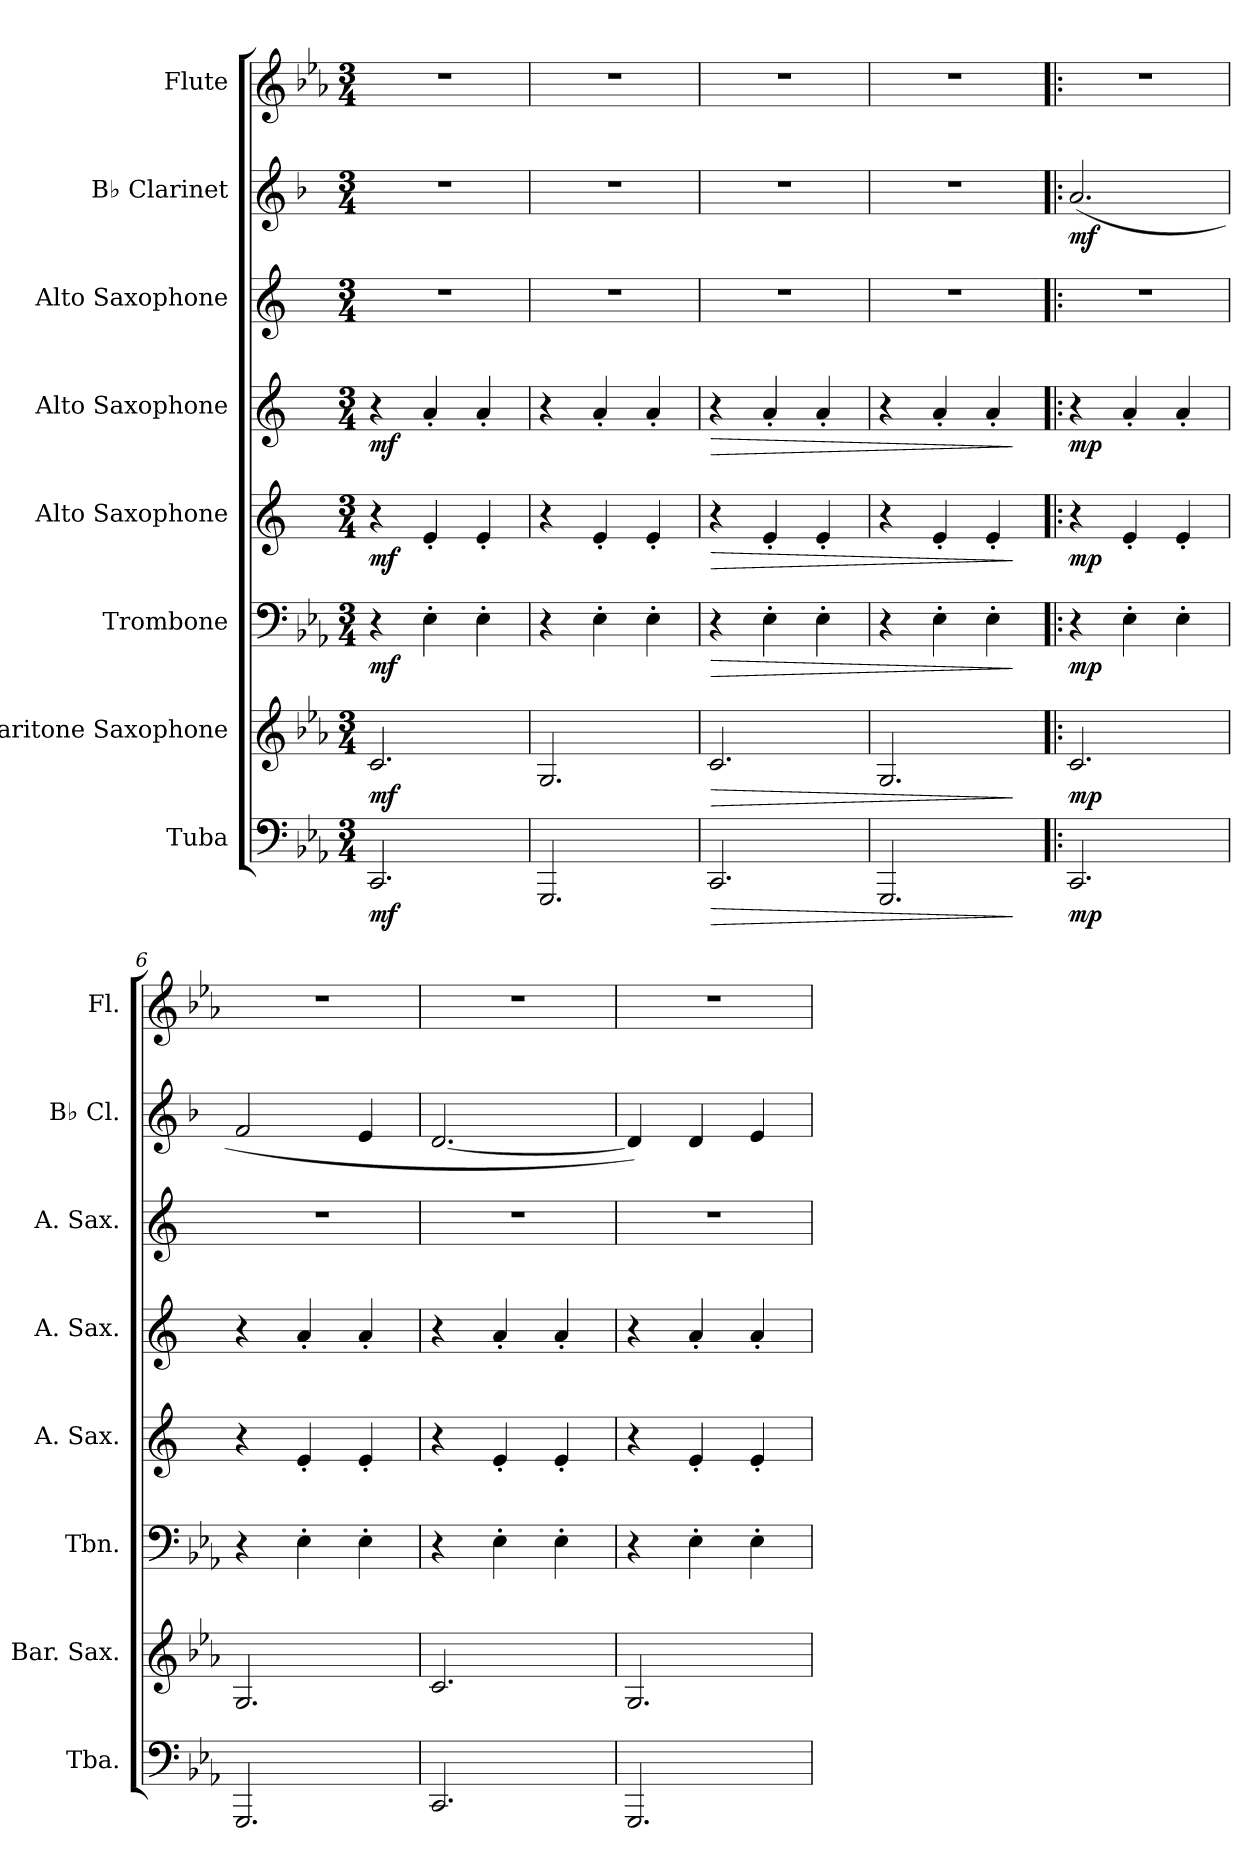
**kern	**dynam	**kern	**dynam	**kern	**dynam	**kern	**dynam	**kern	**dynam	**kern	**kern	**dynam	**kern
*part8	*part8	*part7	*part7	*part6	*part6	*part5	*part5	*part4	*part4	*part3	*part2	*part2	*part1
*staff8	*staff8	*staff7	*staff7	*staff6	*staff6	*staff5	*staff5	*staff4	*staff4	*staff3	*staff2	*staff2	*staff1
*I"Tuba	*	*I"Baritone Saxophone	*	*I"Trombone	*	*I"Alto Saxophone	*	*I"Alto Saxophone	*	*I"Alto Saxophone	*I"B♭ Clarinet	*	*I"Flute
*I'Tba.	*	*I'Bar. Sax.	*	*I'Tbn.	*	*I'A. Sax.	*	*I'A. Sax.	*	*I'A. Sax.	*I'B♭ Cl.	*	*I'Fl.
*clefF4	*	*clefG2	*	*clefF4	*	*clefG2	*	*clefG2	*	*clefG2	*clefG2	*	*clefG2
*	*	*ITrd12c21	*	*	*	*ITrd5c9	*	*ITrd5c9	*	*ITrd5c9	*ITrd1c2	*	*
*k[b-e-a-]	*	*k[b-e-a-]	*	*k[b-e-a-]	*	*k[b-e-a-]	*	*k[b-e-a-]	*	*k[b-e-a-]	*k[b-e-a-]	*	*k[b-e-a-]
*M3/4	*	*M3/4	*	*M3/4	*	*M3/4	*	*M3/4	*	*M3/4	*M3/4	*	*M3/4
*MM170	*	*MM170	*	*MM170	*	*MM170	*	*MM170	*	*MM170	*MM170	*	*MM170
=1	=1	=1	=1	=1	=1	=1	=1	=1	=1	=1	=1	=1	=1
!	!LO:DY:b	!	!LO:DY:b	!	!LO:DY:b	!	!LO:DY:b	!	!LO:DY:b	!	!	!	!
2.CC/	mf	2.C/	mf	4r	mf	4r	mf	4r	mf	2.r	2.r	.	2.r
.	.	.	.	4E-'\	.	4G'/	.	4c'/	.	.	.	.	.
.	.	.	.	4E-'\	.	4G'/	.	4c'/	.	.	.	.	.
=2	=2	=2	=2	=2	=2	=2	=2	=2	=2	=2	=2	=2	=2
2.GGG/	.	2.GG/	.	4r	.	4r	.	4r	.	2.r	2.r	.	2.r
.	.	.	.	4E-'\	.	4G'/	.	4c'/	.	.	.	.	.
.	.	.	.	4E-'\	.	4G'/	.	4c'/	.	.	.	.	.
=3	=3	=3	=3	=3	=3	=3	=3	=3	=3	=3	=3	=3	=3
!	!LO:HP:b	!	!LO:HP:b	!	!LO:HP:b	!	!LO:HP:b	!	!LO:HP:b	!	!	!	!
2.CC/	>	2.C/	>	4r	>	4r	>	4r	>	2.r	2.r	.	2.r
.	.	.	.	4E-'\	.	4G'/	.	4c'/	.	.	.	.	.
.	.	.	.	4E-'\	.	4G'/	.	4c'/	.	.	.	.	.
=4	=4	=4	=4	=4	=4	=4	=4	=4	=4	=4	=4	=4	=4
2.GGG/	.	2.GG/	.	4r	.	4r	.	4r	.	2.r	2.r	.	2.r
.	.	.	.	4E-'\	.	4G'/	.	4c'/	.	.	.	.	.
.	.	.	.	4E-'\	.	4G'/	.	4c'/	.	.	.	.	.
.	]	.	]	.	]	.	]	.	]	.	.	.	.
=5!|:	=5!|:	=5!|:	=5!|:	=5!|:	=5!|:	=5!|:	=5!|:	=5!|:	=5!|:	=5!|:	=5!|:	=5!|:	=5!|:
!	!LO:DY:b	!	!LO:DY:b	!	!LO:DY:b	!	!LO:DY:b	!	!LO:DY:b	!	!	!LO:DY:b	!
2.CC/	mp	2.C/	mp	4r	mp	4r	mp	4r	mp	2.r	(>2.g/	mf	2.r
.	.	.	.	4E-'\	.	4G'/	.	4c'/	.	.	.	.	.
.	.	.	.	4E-'\	.	4G'/	.	4c'/	.	.	.	.	.
=6	=6	=6	=6	=6	=6	=6	=6	=6	=6	=6	=6	=6	=6
2.GGG/	.	2.GG/	.	4r	.	4r	.	4r	.	2.r	2e-/	.	2.r
.	.	.	.	4E-'\	.	4G'/	.	4c'/	.	.	.	.	.
.	.	.	.	4E-'\	.	4G'/	.	4c'/	.	.	4d/	.	.
=7	=7	=7	=7	=7	=7	=7	=7	=7	=7	=7	=7	=7	=7
2.CC/	.	2.C/	.	4r	.	4r	.	4r	.	2.r	[2.c/	.	2.r
.	.	.	.	4E-'\	.	4G'/	.	4c'/	.	.	.	.	.
.	.	.	.	4E-'\	.	4G'/	.	4c'/	.	.	.	.	.
=8	=8	=8	=8	=8	=8	=8	=8	=8	=8	=8	=8	=8	=8
2.GGG/	.	2.GG/	.	4r	.	4r	.	4r	.	2.r	4c/])	.	2.r
.	.	.	.	4E-'\	.	4G'/	.	4c'/	.	.	4c/	.	.
.	.	.	.	4E-'\	.	4G'/	.	4c'/	.	.	4d/	.	.
=	=	=	=	=	=	=	=	=	=	=	=	=	=
*-	*-	*-	*-	*-	*-	*-	*-	*-	*-	*-	*-	*-	*-
